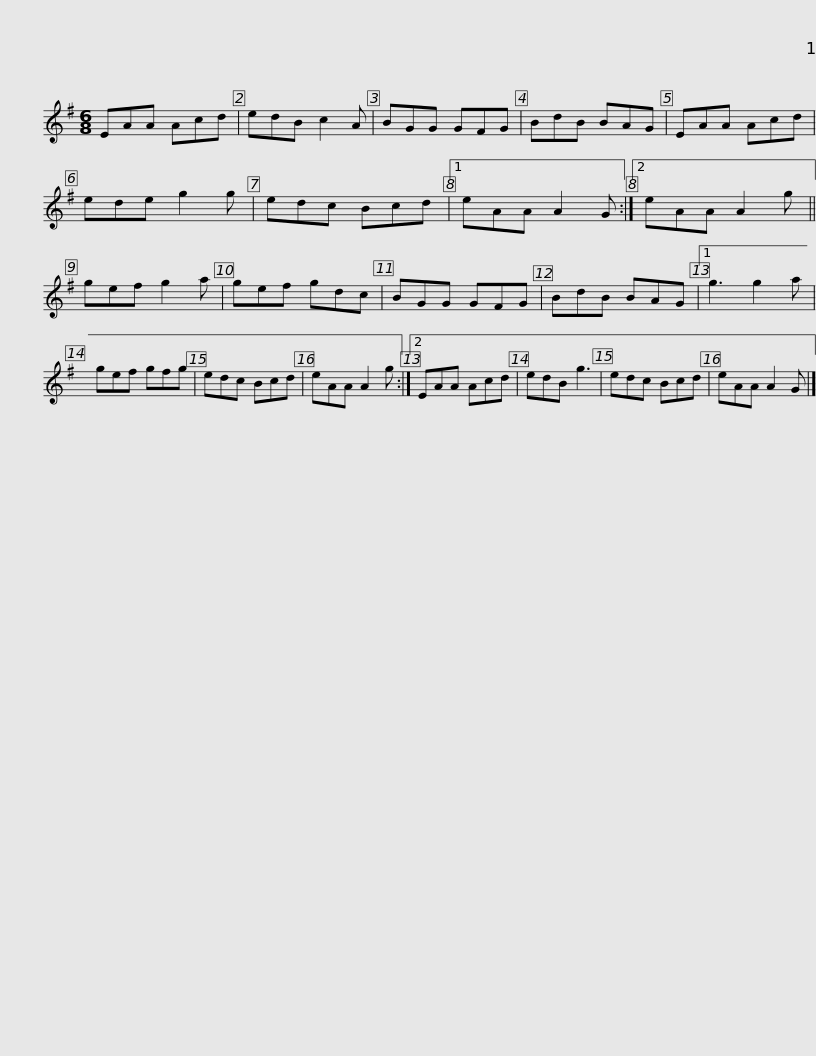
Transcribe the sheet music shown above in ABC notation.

X:1
L:1/8
M:6/8
I:linebreak $
K:G
V:1 treble
V:1
 EAA Acd | edB c2 A | BGG GFG | BdB BAG | EAA Acd | %5
 ede g2 g | edc Bcd |1$ eAA A2 G :|2 eAA A2 g || gef g2 a | %10
 gef gdc | BGG GFG | BdB BAG |1 g3 g2 a | gef gfg |$ %15
 edc Bcd | eAA A2 g :|2 EAA Acd | edB g3 | edc Bcd | %20
 eAA A2 G |] %21
